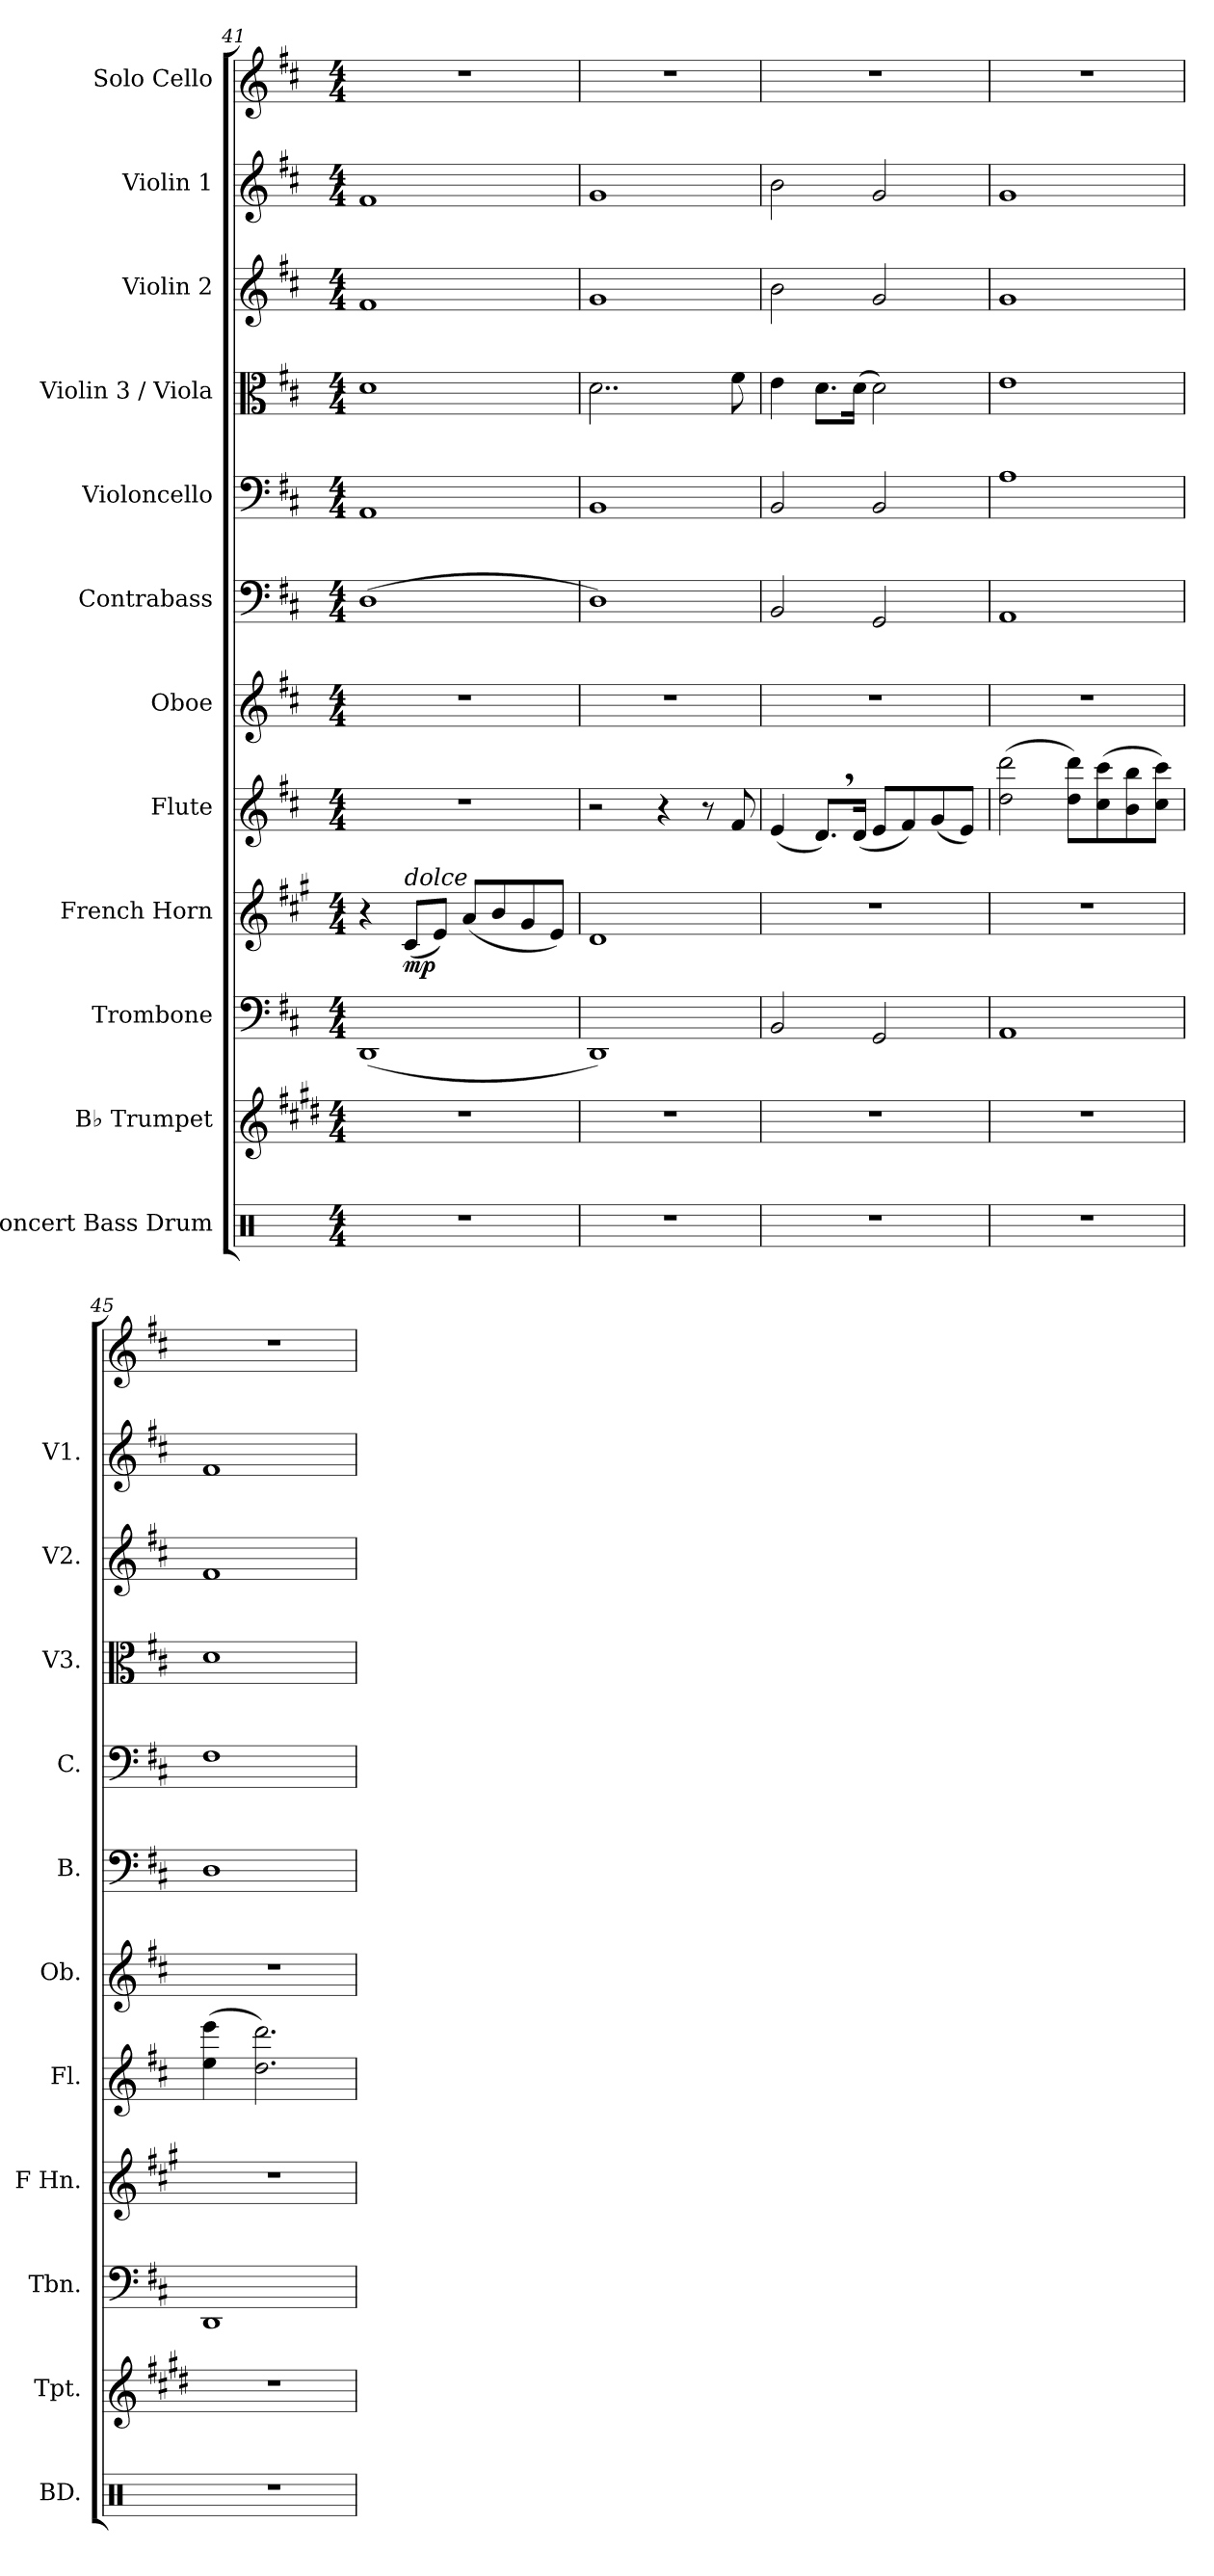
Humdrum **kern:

**kern	**kern	**kern	**kern	**dynam	**kern	**kern	**kern	**kern	**kern	**kern	**kern	**kern
*part12	*part11	*part10	*part9	*part9	*part8	*part7	*part6	*part5	*part4	*part3	*part2	*part1
*staff12	*staff11	*staff10	*staff9	*staff9	*staff8	*staff7	*staff6	*staff5	*staff4	*staff3	*staff2	*staff1
*I"Concert Bass Drum	*I"B♭ Trumpet	*I"Trombone	*I"French Horn	*	*I"Flute	*I"Oboe	*I"Contrabass	*I"Violoncello	*I"Violin 3 / Viola	*I"Violin 2	*I"Violin 1	*I"Solo Cello
*I'BD.	*I'Tpt.	*I'Tbn.	*I'F Hn.	*	*I'Fl.	*I'Ob.	*I'B.	*I'C.	*I'V3.	*I'V2.	*I'V1.	*
*clefX	*clefG2	*clefF4	*clefG2	*	*clefG2	*clefG2	*clefF4	*clefF4	*clefC3	*clefG2	*clefG2	*clefG2
*	*ITrd1c2	*	*ITrd4c7	*	*	*	*ITrd7c12	*	*	*	*	*
*k[]	*k[f#c#]	*k[f#c#]	*k[f#c#]	*	*k[f#c#]	*k[f#c#]	*k[f#c#]	*k[f#c#]	*k[f#c#]	*k[f#c#]	*k[f#c#]	*k[f#c#]
*M4/4	*M4/4	*M4/4	*M4/4	*	*M4/4	*M4/4	*M4/4	*M4/4	*M4/4	*M4/4	*M4/4	*M4/4
=41	=41	=41	=41	=41	=41	=41	=41	=41	=41	=41	=41	=41
1r	1r	(<1DD	4r	.	1r	1r	(>1DD	1AA	1d	1f#	1f#	1r
!	!	!	!LO:TX:a:i:t=dolce	!	!	!	!	!	!	!	!	!
!	!	!	!	!LO:DY:b	!	!	!	!	!	!	!	!
.	.	.	(<8F#/L	mp	.	.	.	.	.	.	.	.
.	.	.	8A/J)	.	.	.	.	.	.	.	.	.
.	.	.	(<8d/L	.	.	.	.	.	.	.	.	.
.	.	.	8e/	.	.	.	.	.	.	.	.	.
.	.	.	8c#/	.	.	.	.	.	.	.	.	.
.	.	.	8A/J)	.	.	.	.	.	.	.	.	.
=42	=42	=42	=42	=42	=42	=42	=42	=42	=42	=42	=42	=42
1r	1r	1DD)	1G	.	2r	1r	1DD)	1BB	2..d\	1g	1g	1r
.	.	.	.	.	4r	.	.	.	.	.	.	.
.	.	.	.	.	8r	.	.	.	.	.	.	.
.	.	.	.	.	8f#/	.	.	.	8f#\	.	.	.
=43	=43	=43	=43	=43	=43	=43	=43	=43	=43	=43	=43	=43
1r	1r	2BB/	1r	.	(<4e/	1r	2BBB/	2BB/	4e\	2b\	2b\	1r
.	.	.	.	.	8.d,/L)	.	.	.	8.d\L	.	.	.
.	.	.	.	.	(<16d/Jk	.	.	.	(>16d\Jk	.	.	.
.	.	2GG/	.	.	8e/L	.	2GGG/	2BB/	2d\)	2g/	2g/	.
.	.	.	.	.	8f#/)	.	.	.	.	.	.	.
.	.	.	.	.	(<8g/	.	.	.	.	.	.	.
.	.	.	.	.	8e/J)	.	.	.	.	.	.	.
=44	=44	=44	=44	=44	=44	=44	=44	=44	=44	=44	=44	=44
1r	1r	1AA	1r	.	(>2dd\ 2ddd\	1r	1AAA	1A	1e	1g	1g	1r
.	.	.	.	.	8dd\ 8ddd\L)	.	.	.	.	.	.	.
.	.	.	.	.	(>8cc#\ 8ccc#\	.	.	.	.	.	.	.
.	.	.	.	.	8b\ 8bb\	.	.	.	.	.	.	.
.	.	.	.	.	8cc#\ 8ccc#\J)	.	.	.	.	.	.	.
=45	=45	=45	=45	=45	=45	=45	=45	=45	=45	=45	=45	=45
1r	1r	1DD	1r	.	(>4ee\ 4eee\	1r	1DD	1F#	1d	1f#	1f#	1r
.	.	.	.	.	2.dd\ 2.ddd\)	.	.	.	.	.	.	.
=	=	=	=	=	=	=	=	=	=	=	=	=
*-	*-	*-	*-	*-	*-	*-	*-	*-	*-	*-	*-	*-
